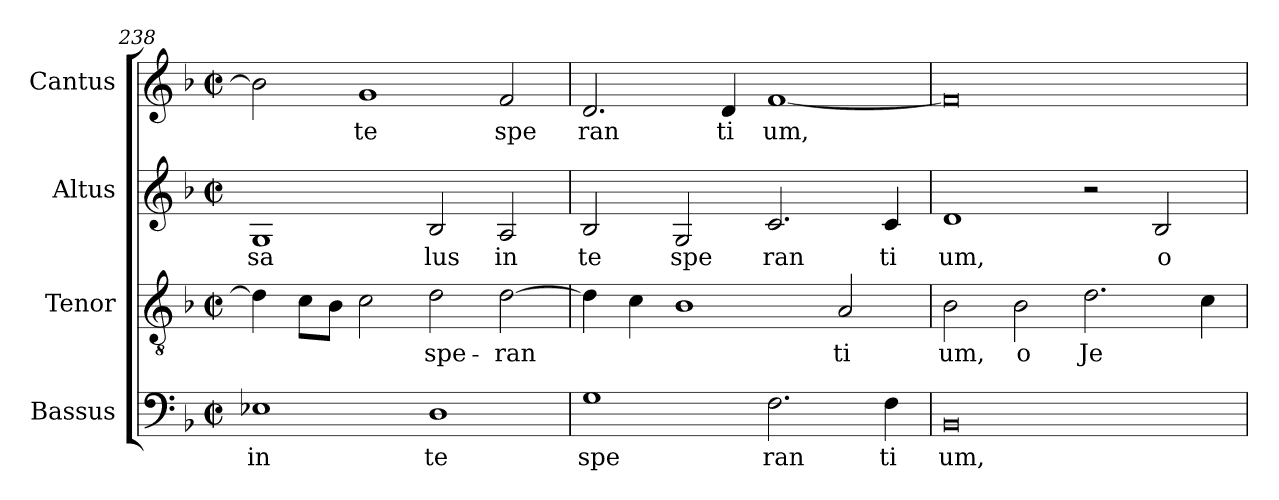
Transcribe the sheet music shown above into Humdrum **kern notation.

**kern	**text	**kern	**text	**kern	**text	**kern	**text
*part4	*part4	*part3	*part3	*part2	*part2	*part1	*part1
*staff4	*staff4	*staff3	*staff3	*staff2	*staff2	*staff1	*staff1
*I"Bassus	*	*I"Tenor	*	*I"Altus	*	*I"Cantus	*
*I'Bassus	*	*I'Tenor	*	*I'Altus	*	*I'Cantus	*
*clefF4	*	*clefGv2	*	*clefG2	*	*clefG2	*
*k[b-]	*	*k[b-]	*	*k[b-]	*	*k[b-]	*
*F:	*	*F:	*	*F:	*	*F:	*
*M2/2	*	*M2/2	*	*M2/2	*	*M2/2	*
*met(c|)	*	*met(c|)	*	*met(c|)	*	*met(c|)	*
=238	=238	=238	=238	=238	=238	=238	=238
!	!LO:LY:b:cj	!	!LO:LY:b:cj	!	!LO:LY:b:cj	!	!LO:LY:b:cj
1E-X	in	4d\]	.	1G	sa	2b-\]	.
!	!	!	!LO:LY:b:cj	!	!	!	!
.	.	8c\L	.	.	.	.	.
!	!	!	!LO:LY:b:cj	!	!	!	!
.	.	8B-\J	.	.	.	.	.
!	!	!	!LO:LY:b:cj	!	!	!	!LO:LY:b:cj
.	.	2c\	.	.	.	1g	te
!	!LO:LY:b:cj	!	!LO:LY:b:cj	!	!LO:LY:b:cj	!	!
1D	te	2d\	spe-	2B-/	lus	.	.
!	!	!	!LO:LY:b:cj	!	!LO:LY:b:cj	!	!LO:LY:b:cj
.	.	[>2d\	-ran-	2A/	in	2f/	spe
!!LO:PB:g=z
=239	=239	=239	=239	=239	=239	=239	=239
!	!LO:LY:b:cj	!	!LO:LY:b:cj	!	!LO:LY:b:cj	!	!LO:LY:b:cj
1G	spe	4d\]	--	2B-/	te	2.d/	ran
!	!	!	!LO:LY:b:cj	!	!	!	!
.	.	4c\	--	.	.	.	.
!	!	!	!LO:LY:b:cj	!	!LO:LY:b:cj	!	!
.	.	1B-	--	2G/	spe	.	.
!	!	!	!	!	!	!	!LO:LY:b:cj
.	.	.	.	.	.	4d/	ti
!	!LO:LY:b:cj	!	!	!	!LO:LY:b:cj	!	!LO:LY:b:cj
2.F\	ran	.	.	2.c/	ran	[<1f	um,
!	!	!	!LO:LY:b:cj	!	!	!	!
.	.	2A/	-ti	.	.	.	.
!	!LO:LY:b:cj	!	!	!	!LO:LY:b:cj	!	!
4F\	ti	.	.	4c/	ti	.	.
=240	=240	=240	=240	=240	=240	=240	=240
!	!LO:LY:b:cj	!	!LO:LY:b:cj	!	!LO:LY:b:cj	!	!LO:LY:b:cj
0BB-	um,	2B-\	um,	1d	um,	0f]	.
!	!	!	!LO:LY:b:cj	!	!	!	!
.	.	2B-\	o	.	.	.	.
!	!	!	!LO:LY:b:cj	!	!	!	!
.	.	2.d\	Je	2r	.	.	.
!	!	!	!	!	!LO:LY:b:cj	!	!
.	.	.	.	2B-/	o	.	.
!	!	!	!LO:LY:b:cj	!	!	!	!
.	.	4c\	.	.	.	.	.
=	=	=	=	=	=	=	=
*-	*-	*-	*-	*-	*-	*-	*-
